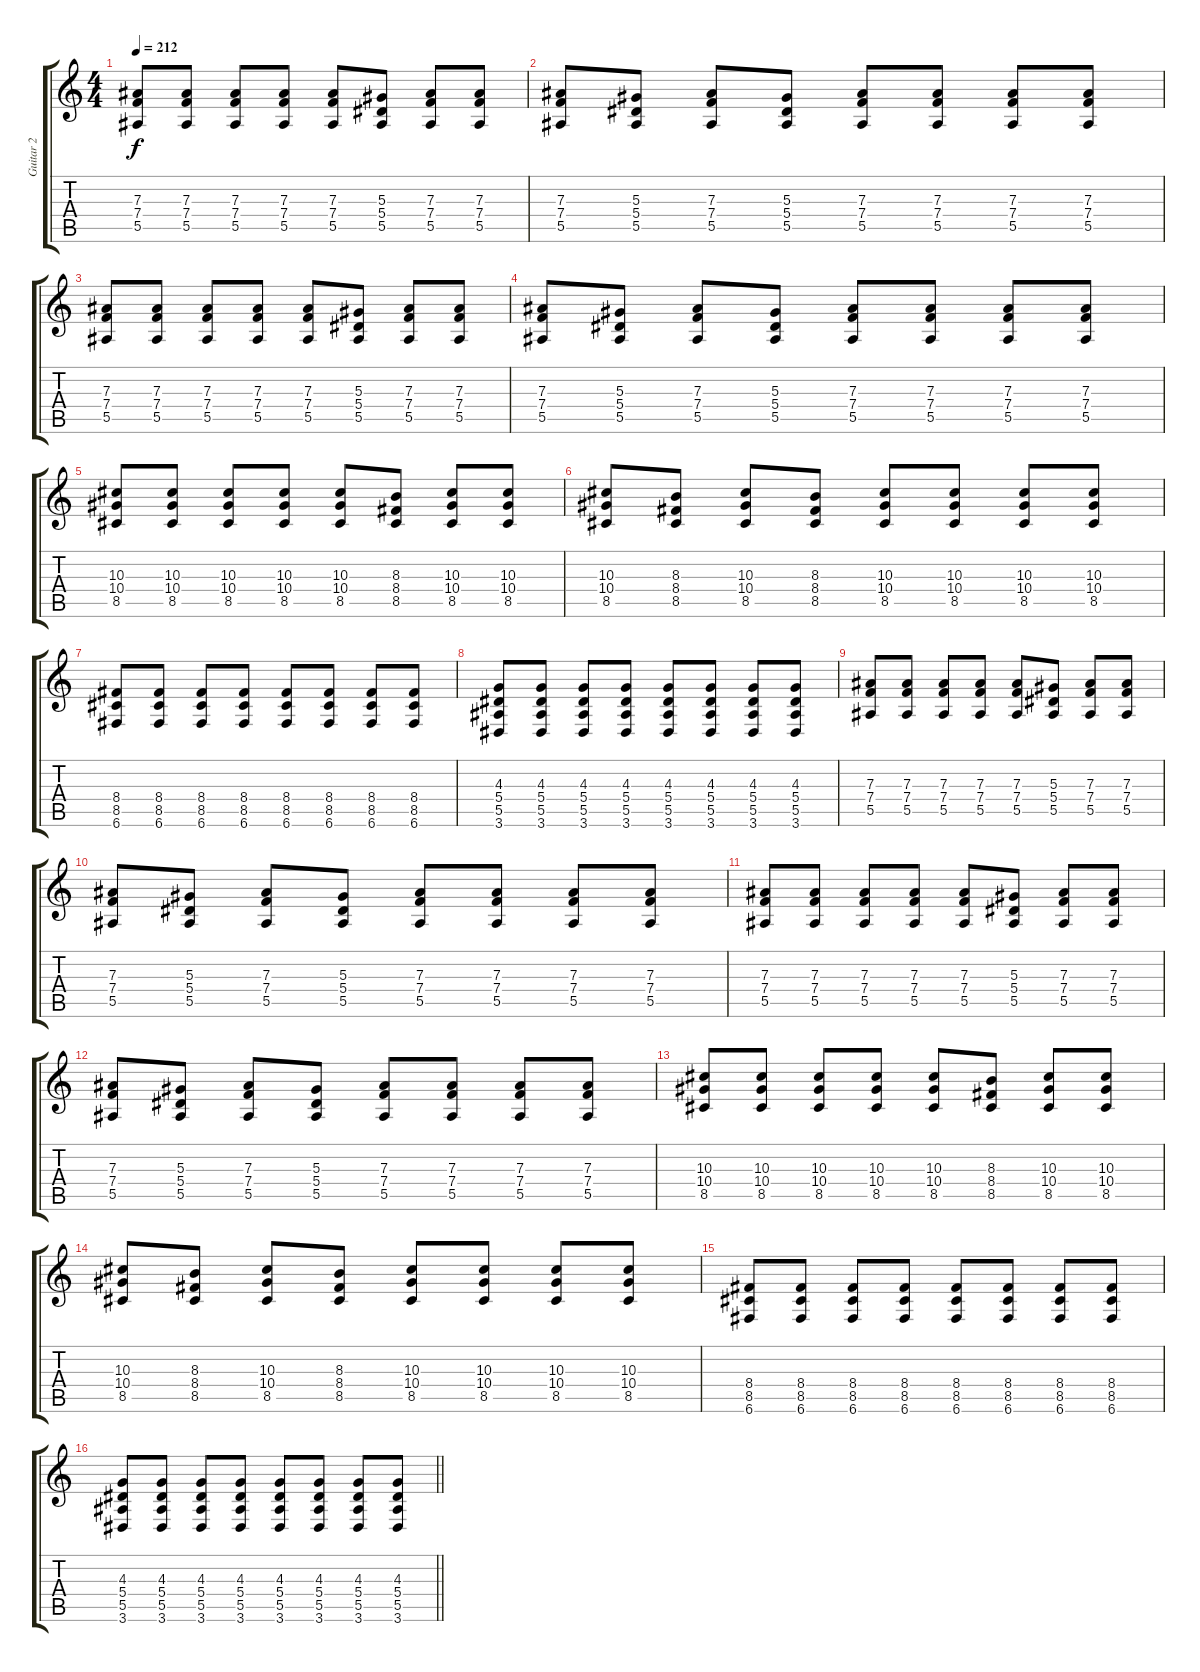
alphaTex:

\track ("Guitar 2" "Guitar 2") {instrument overdrivenguitar}
\staff {score tabs}
\tuning (C4 G3 Eb3 Bb2 F2 C2) {hide}
\ts (4 4)
\tempo 212
\clef g2
\ks c
(7.3 7.4 5.5).8{dy f} (7.3 7.4 5.5).8 (7.3 7.4 5.5).8 (7.3 7.4 5.5).8 (7.3 7.4 5.5).8 (5.3 5.4 5.5).8 (7.3 7.4 5.5).8 (7.3 7.4 5.5).8 |
(7.3 7.4 5.5).8 (5.3 5.4 5.5).8 (7.3 7.4 5.5).8 (5.3 5.4 5.5).8 (7.3 7.4 5.5).8 (7.3 7.4 5.5).8 (7.3 7.4 5.5).8 (7.3 7.4 5.5).8 |
(7.3 7.4 5.5).8 (7.3 7.4 5.5).8 (7.3 7.4 5.5).8 (7.3 7.4 5.5).8 (7.3 7.4 5.5).8 (5.3 5.4 5.5).8 (7.3 7.4 5.5).8 (7.3 7.4 5.5).8 |
(7.3 7.4 5.5).8 (5.3 5.4 5.5).8 (7.3 7.4 5.5).8 (5.3 5.4 5.5).8 (7.3 7.4 5.5).8 (7.3 7.4 5.5).8 (7.3 7.4 5.5).8 (7.3 7.4 5.5).8 |
(10.3 10.4 8.5).8 (10.3 10.4 8.5).8 (10.3 10.4 8.5).8 (10.3 10.4 8.5).8 (10.3 10.4 8.5).8 (8.3 8.4 8.5).8 (10.3 10.4 8.5).8 (10.3 10.4 8.5).8 |
(10.3 10.4 8.5).8 (8.3 8.4 8.5).8 (10.3 10.4 8.5).8 (8.3 8.4 8.5).8 (10.3 10.4 8.5).8 (10.3 10.4 8.5).8 (10.3 10.4 8.5).8 (10.3 10.4 8.5).8 |
(8.4 8.5 6.6).8 (8.4 8.5 6.6).8 (8.4 8.5 6.6).8 (8.4 8.5 6.6).8 (8.4 8.5 6.6).8 (8.4 8.5 6.6).8 (8.4 8.5 6.6).8 (8.4 8.5 6.6).8 |
(4.3 5.4 5.5 3.6).8 (4.3 5.4 5.5 3.6).8 (4.3 5.4 5.5 3.6).8 (4.3 5.4 5.5 3.6).8 (4.3 5.4 5.5 3.6).8 (4.3 5.4 5.5 3.6).8 (4.3 5.4 5.5 3.6).8 (4.3 5.4 5.5 3.6).8 |
(7.3 7.4 5.5).8 (7.3 7.4 5.5).8 (7.3 7.4 5.5).8 (7.3 7.4 5.5).8 (7.3 7.4 5.5).8 (5.3 5.4 5.5).8 (7.3 7.4 5.5).8 (7.3 7.4 5.5).8 |
(7.3 7.4 5.5).8 (5.3 5.4 5.5).8 (7.3 7.4 5.5).8 (5.3 5.4 5.5).8 (7.3 7.4 5.5).8 (7.3 7.4 5.5).8 (7.3 7.4 5.5).8 (7.3 7.4 5.5).8 |
(7.3 7.4 5.5).8 (7.3 7.4 5.5).8 (7.3 7.4 5.5).8 (7.3 7.4 5.5).8 (7.3 7.4 5.5).8 (5.3 5.4 5.5).8 (7.3 7.4 5.5).8 (7.3 7.4 5.5).8 |
(7.3 7.4 5.5).8 (5.3 5.4 5.5).8 (7.3 7.4 5.5).8 (5.3 5.4 5.5).8 (7.3 7.4 5.5).8 (7.3 7.4 5.5).8 (7.3 7.4 5.5).8 (7.3 7.4 5.5).8 |
(10.3 10.4 8.5).8 (10.3 10.4 8.5).8 (10.3 10.4 8.5).8 (10.3 10.4 8.5).8 (10.3 10.4 8.5).8 (8.3 8.4 8.5).8 (10.3 10.4 8.5).8 (10.3 10.4 8.5).8 |
(10.3 10.4 8.5).8 (8.3 8.4 8.5).8 (10.3 10.4 8.5).8 (8.3 8.4 8.5).8 (10.3 10.4 8.5).8 (10.3 10.4 8.5).8 (10.3 10.4 8.5).8 (10.3 10.4 8.5).8 |
(8.4 8.5 6.6).8 (8.4 8.5 6.6).8 (8.4 8.5 6.6).8 (8.4 8.5 6.6).8 (8.4 8.5 6.6).8 (8.4 8.5 6.6).8 (8.4 8.5 6.6).8 (8.4 8.5 6.6).8 |
\barLineRight lightlight
(4.3 5.4 5.5 3.6).8 (4.3 5.4 5.5 3.6).8 (4.3 5.4 5.5 3.6).8 (4.3 5.4 5.5 3.6).8 (4.3 5.4 5.5 3.6).8 (4.3 5.4 5.5 3.6).8 (4.3 5.4 5.5 3.6).8 (4.3 5.4 5.5 3.6).8
